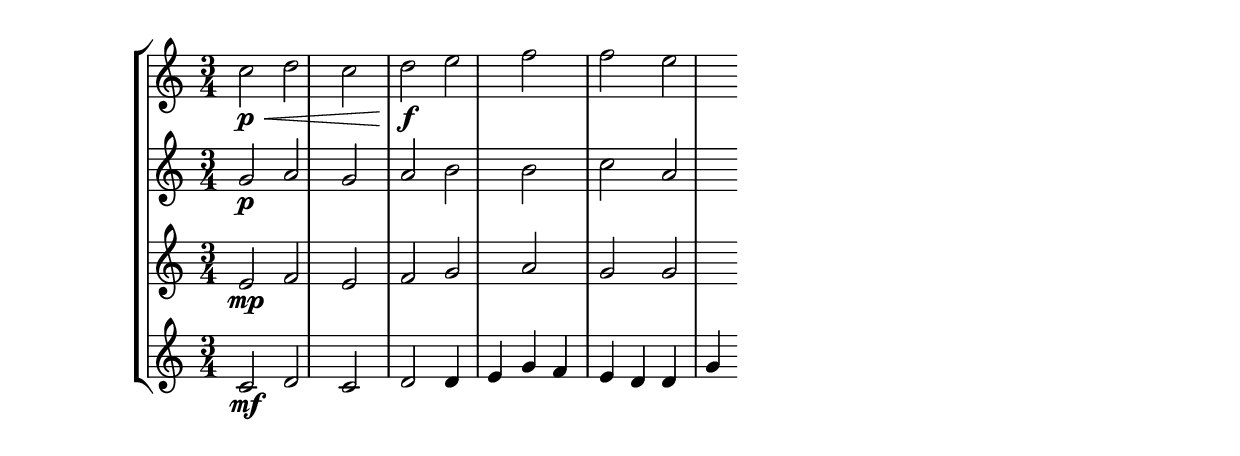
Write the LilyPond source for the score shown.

global = {
  \key c \major
  \time 3/4
  \dynamicUp
}
sopnotes = \relative c'' {
  c2 \p \< d c d \f
  e f f e
}
altonotes = \relative c'' {
  g2\p a g a
  b b c a
}
tenornotes = \relative c' {
  e2\mp f e f
  g a g g
}
barinotes = \relative c'{
  c2\mf d c d
  d4 e g f e d d g
}

\score {
    \new StaffGroup <<
      \new Staff << \global \sopnotes >>
      \new Staff << \global \altonotes >>
      \new Staff << \global \tenornotes >>
      \new Staff << \global \barinotes >>
    >>
    \layout {}
    \midi { }
  }

    